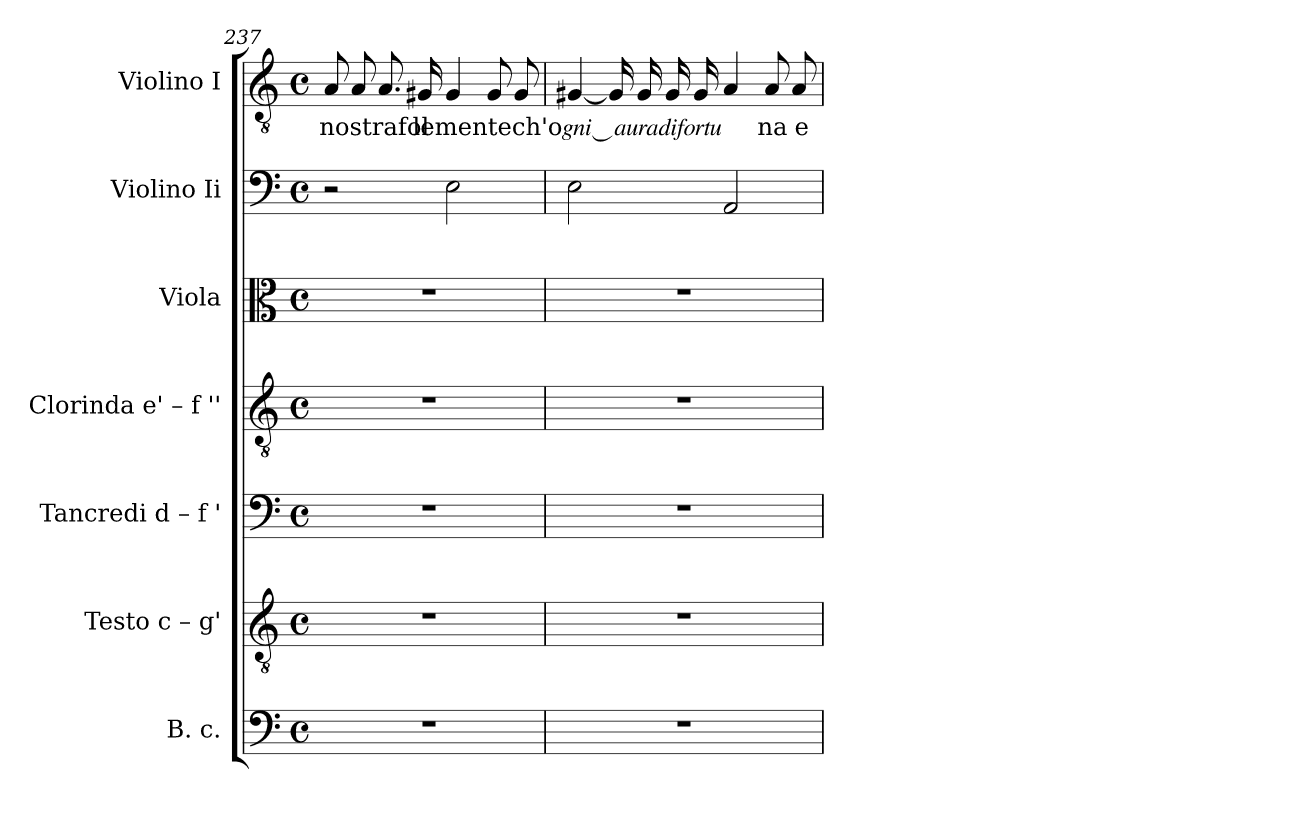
**kern	**kern	**kern	**kern	**kern	**kern	**kern	**text
*part7	*part6	*part5	*part4	*part3	*part2	*part1	*part1
*staff7	*staff6	*staff5	*staff4	*staff3	*staff2	*staff1	*staff1
*I"B. c.	*I"Testo  c – g'	*I"Tancredi  d – f '	*I"Clorinda  e' – f ''	*I"Viola	*I"Violino Ii	*I"Violino I	*
*clefF4	*clefGv2	*clefF4	*clefGv2	*clefC3	*clefF4	*clefGv2	*
*k[]	*k[]	*k[]	*k[]	*k[]	*k[]	*k[]	*
*C:	*C:	*C:	*C:	*C:	*C:	*C:	*
*M4/4	*M4/4	*M4/4	*M4/4	*M4/4	*M4/4	*M4/4	*
*met(c)	*met(c)	*met(c)	*met(c)	*met(c)	*met(c)	*met(c)	*
=237	=237	=237	=237	=237	=237	=237	=237
!	!	!	!	!	!	!	!LO:LY:b:cj
1r	1r	1r	1r	1r	2r	8A/	nostrafol
!	!	!	!	!	!	!	!LO:LY:b:cj
.	.	.	.	.	.	8A/	.
!	!	!	!	!	!	!	!LO:LY:b:cj
.	.	.	.	.	.	8.A/	.
!	!	!	!	!	!	!	!LO:LY:b:cj
.	.	.	.	.	.	16G#X/	lementech'o
!	!	!	!	!	!	!	!LO:LY:b:cj
.	.	.	.	.	2E\	4G#/	.
!	!	!	!	!	!	!	!LO:LY:b:cj
.	.	.	.	.	.	8G#/	.
!	!	!	!	!	!	!	!LO:LY:b:cj
.	.	.	.	.	.	8G#/	.
=238	=238	=238	=238	=238	=238	=238	=238
!	!	!	!	!	!	!	!LO:LY:b:cj
1r	1r	1r	1r	1r	2E\	[<4G#X/	gni‿auradifortu
!	!	!	!	!	!	!	!LO:LY:b:cj
.	.	.	.	.	.	16G#/]	.
!	!	!	!	!	!	!	!LO:LY:b:cj
.	.	.	.	.	.	16G#/	.
!	!	!	!	!	!	!	!LO:LY:b:cj
.	.	.	.	.	.	16G#/	.
!	!	!	!	!	!	!	!LO:LY:b:cj
.	.	.	.	.	.	16G#/	.
!	!	!	!	!	!	!	!LO:LY:b:cj
.	.	.	.	.	2AA/	4A/	.
!	!	!	!	!	!	!	!LO:LY:b:cj
.	.	.	.	.	.	8A/	na
!	!	!	!	!	!	!	!LO:LY:b:cj
.	.	.	.	.	.	8A/	e
=	=	=	=	=	=	=	=
*-	*-	*-	*-	*-	*-	*-	*-
